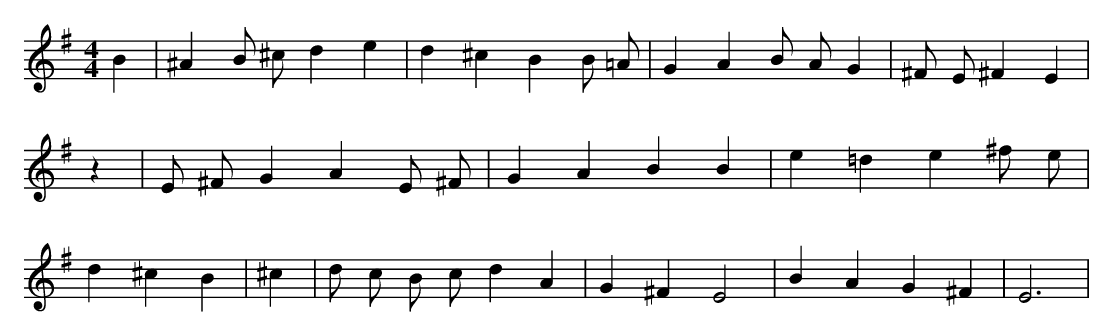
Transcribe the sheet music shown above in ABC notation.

X:1
M:4/4
L:1/8
K:G
B2 | ^A2 B ^c d2 e2 | d2 ^c2 B2 B =A | G2 A2 B A G2 | ^F E ^F2 E2 | z2 | E ^F G2 A2 E ^F | G2 A2 B2 B2 | e2 =d2 e2 ^f e | d2 ^c2 B2 | ^c2 | d c B c d2 A2 | G2 ^F2 E4 | B2 A2 G2 ^F2 | E6 |
